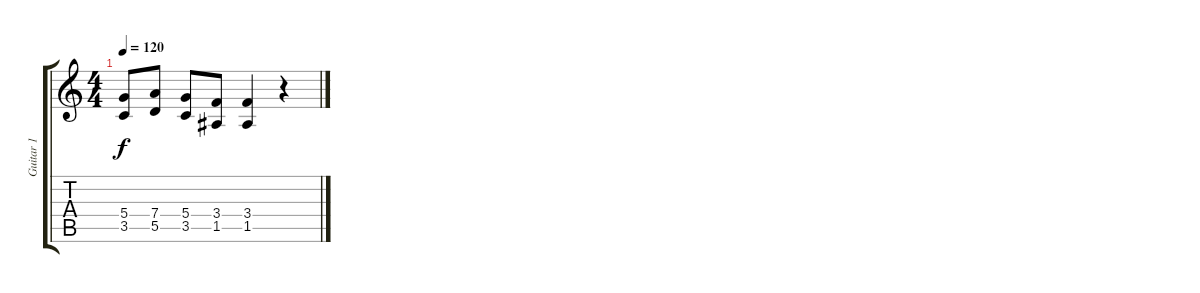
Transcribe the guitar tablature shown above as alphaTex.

\track ("Guitar 1" "Guitar 1") {instrument distortionguitar}
\staff {score tabs}
\tuning (E4 B3 G3 D3 A2 E2) {hide}
\ts (4 4)
\tempo 120
\clef g2
\ks c
(5.4{t} 3.5{t}).8{dy f} (7.4 5.5).8 (5.4 3.5).8 (3.4 1.5).8 (3.4 1.5).4 r.4
